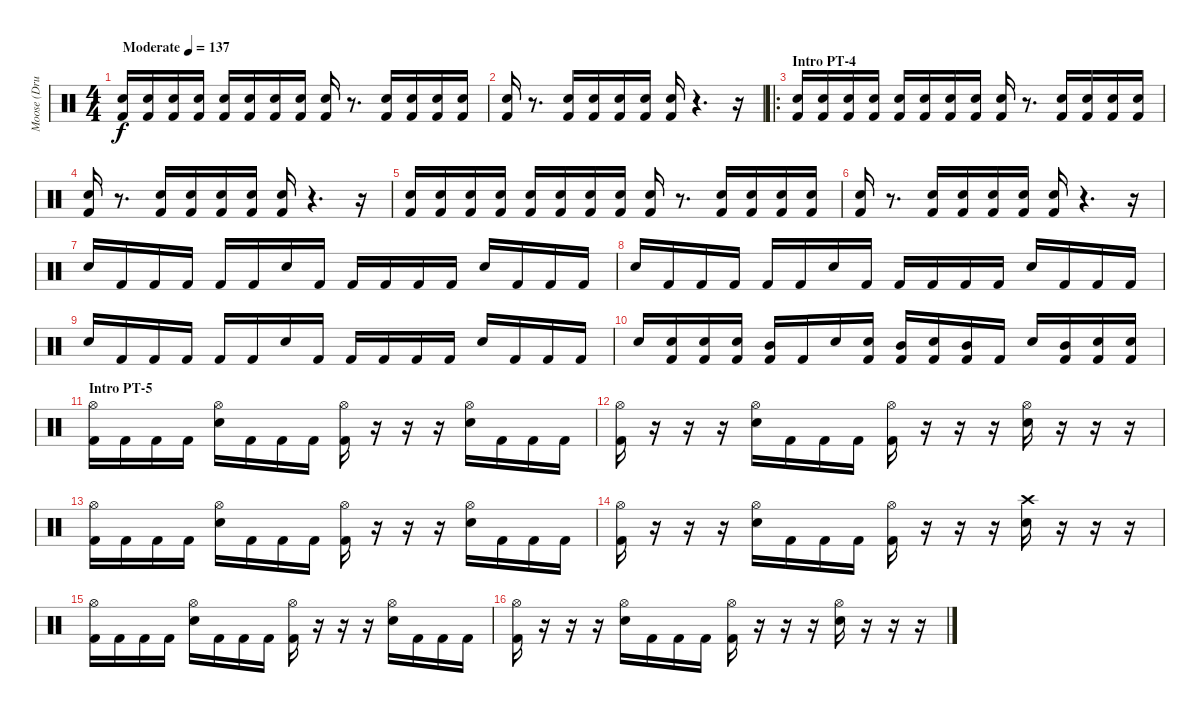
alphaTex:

\track ("Moose (Drums)" "Moose (Dru") {instrument percussion}
\staff {score}
\articulation defaults
\ts (4 4)
\tempo (137 "Moderate")
\clef neutral
\ks c
("Electric Snare (hit)" "Kick (hit) 2").16{dy f} ("Electric Snare (hit)" "Kick (hit) 2").16 ("Electric Snare (hit)" "Kick (hit) 2").16 ("Electric Snare (hit)" "Kick (hit) 2").16 ("Electric Snare (hit)" "Kick (hit) 2").16 ("Electric Snare (hit)" "Kick (hit) 2").16 ("Electric Snare (hit)" "Kick (hit) 2").16 ("Electric Snare (hit)" "Kick (hit) 2").16 ("Electric Snare (hit)" "Kick (hit) 2").16 r.8{d} ("Electric Snare (hit)" "Kick (hit) 2").16 ("Electric Snare (hit)" "Kick (hit) 2").16 ("Electric Snare (hit)" "Kick (hit) 2").16 ("Electric Snare (hit)" "Kick (hit) 2").16 |
("Electric Snare (hit)" "Kick (hit) 2").16 r.8{d} ("Electric Snare (hit)" "Kick (hit) 2").16 ("Electric Snare (hit)" "Kick (hit) 2").16 ("Electric Snare (hit)" "Kick (hit) 2").16 ("Electric Snare (hit)" "Kick (hit) 2").16 ("Electric Snare (hit)" "Kick (hit) 2").16 r.4{d} r.16 |
\ro
\section ("" "Intro PT-4")
("Electric Snare (hit)" "Kick (hit) 2").16 ("Electric Snare (hit)" "Kick (hit) 2").16 ("Electric Snare (hit)" "Kick (hit) 2").16 ("Electric Snare (hit)" "Kick (hit) 2").16 ("Electric Snare (hit)" "Kick (hit) 2").16 ("Electric Snare (hit)" "Kick (hit) 2").16 ("Electric Snare (hit)" "Kick (hit) 2").16 ("Electric Snare (hit)" "Kick (hit) 2").16 ("Electric Snare (hit)" "Kick (hit) 2").16 r.8{d} ("Electric Snare (hit)" "Kick (hit) 2").16 ("Electric Snare (hit)" "Kick (hit) 2").16 ("Electric Snare (hit)" "Kick (hit) 2").16 ("Electric Snare (hit)" "Kick (hit) 2").16 |
("Electric Snare (hit)" "Kick (hit) 2").16 r.8{d} ("Electric Snare (hit)" "Kick (hit) 2").16 ("Electric Snare (hit)" "Kick (hit) 2").16 ("Electric Snare (hit)" "Kick (hit) 2").16 ("Electric Snare (hit)" "Kick (hit) 2").16 ("Electric Snare (hit)" "Kick (hit) 2").16 r.4{d} r.16 |
("Electric Snare (hit)" "Kick (hit) 2").16 ("Electric Snare (hit)" "Kick (hit) 2").16 ("Electric Snare (hit)" "Kick (hit) 2").16 ("Electric Snare (hit)" "Kick (hit) 2").16 ("Electric Snare (hit)" "Kick (hit) 2").16 ("Electric Snare (hit)" "Kick (hit) 2").16 ("Electric Snare (hit)" "Kick (hit) 2").16 ("Electric Snare (hit)" "Kick (hit) 2").16 ("Electric Snare (hit)" "Kick (hit) 2").16 r.8{d} ("Electric Snare (hit)" "Kick (hit) 2").16 ("Electric Snare (hit)" "Kick (hit) 2").16 ("Electric Snare (hit)" "Kick (hit) 2").16 ("Electric Snare (hit)" "Kick (hit) 2").16 |
("Electric Snare (hit)" "Kick (hit) 2").16 r.8{d} ("Electric Snare (hit)" "Kick (hit) 2").16 ("Electric Snare (hit)" "Kick (hit) 2").16 ("Electric Snare (hit)" "Kick (hit) 2").16 ("Electric Snare (hit)" "Kick (hit) 2").16 ("Electric Snare (hit)" "Kick (hit) 2").16 r.4{d} r.16 |
"Electric Snare (hit)".16 "Kick (hit) 2".16 "Kick (hit) 2".16 "Kick (hit) 2".16 "Kick (hit) 2".16 "Kick (hit) 2".16 "Electric Snare (hit)".16 "Kick (hit) 2".16 "Kick (hit) 2".16 "Kick (hit) 2".16 "Kick (hit) 2".16 "Kick (hit) 2".16 "Electric Snare (hit)".16 "Kick (hit) 2".16 "Kick (hit) 2".16 "Kick (hit) 2".16 |
"Electric Snare (hit)".16 "Kick (hit) 2".16 "Kick (hit) 2".16 "Kick (hit) 2".16 "Kick (hit) 2".16 "Kick (hit) 2".16 "Electric Snare (hit)".16 "Kick (hit) 2".16 "Kick (hit) 2".16 "Kick (hit) 2".16 "Kick (hit) 2".16 "Kick (hit) 2".16 "Electric Snare (hit)".16 "Kick (hit) 2".16 "Kick (hit) 2".16 "Kick (hit) 2".16 |
"Electric Snare (hit)".16 "Kick (hit) 2".16 "Kick (hit) 2".16 "Kick (hit) 2".16 "Kick (hit) 2".16 "Kick (hit) 2".16 "Electric Snare (hit)".16 "Kick (hit) 2".16 "Kick (hit) 2".16 "Kick (hit) 2".16 "Kick (hit) 2".16 "Kick (hit) 2".16 "Electric Snare (hit)".16 "Kick (hit) 2".16 "Kick (hit) 2".16 "Kick (hit) 2".16 |
"Electric Snare (hit)".16 ("Electric Snare (hit)" "Kick (hit) 2").16 ("Electric Snare (hit)" "Kick (hit) 2").16 ("Electric Snare (hit)" "Kick (hit) 2").16 ("Mid Tom (hit)" "Kick (hit) 2").16 "Kick (hit) 2".16 "Electric Snare (hit)".16 ("Electric Snare (hit)" "Kick (hit) 2").16 ("Mid Tom (hit)" "Kick (hit) 2").16 ("Electric Snare (hit)" "Kick (hit) 2").16 ("Mid Tom (hit)" "Kick (hit) 2").16 "Kick (hit) 2".16 "Electric Snare (hit)".16 ("Mid Tom (hit)" "Kick (hit) 2").16 ("Electric Snare (hit)" "Kick (hit) 2").16 ("Electric Snare (hit)" "Kick (hit) 2").16 |
\section ("" "Intro PT-5")
("Hi-Hat (open)" "Kick (hit) 2").16 "Kick (hit) 2".16 "Kick (hit) 2".16 "Kick (hit) 2".16 ("Hi-Hat (open)" "Electric Snare (hit)").16 "Kick (hit) 2".16 "Kick (hit) 2".16 "Kick (hit) 2".16 ("Hi-Hat (open)" "Kick (hit) 2").16 r.16 r.16 r.16 ("Hi-Hat (open)" "Electric Snare (hit)").16 "Kick (hit) 2".16 "Kick (hit) 2".16 "Kick (hit) 2".16 |
("Hi-Hat (open)" "Kick (hit) 2").16 r.16 r.16 r.16 ("Hi-Hat (open)" "Electric Snare (hit)").16 "Kick (hit) 2".16 "Kick (hit) 2".16 "Kick (hit) 2".16 ("Hi-Hat (open)" "Kick (hit) 2").16 r.16 r.16 r.16 ("Hi-Hat (open)" "Electric Snare (hit)").16 r.16 r.16 r.16 |
("Hi-Hat (open)" "Kick (hit) 2").16 "Kick (hit) 2".16 "Kick (hit) 2".16 "Kick (hit) 2".16 ("Hi-Hat (open)" "Electric Snare (hit)").16 "Kick (hit) 2".16 "Kick (hit) 2".16 "Kick (hit) 2".16 ("Hi-Hat (open)" "Kick (hit) 2").16 r.16 r.16 r.16 ("Hi-Hat (open)" "Electric Snare (hit)").16 "Kick (hit) 2".16 "Kick (hit) 2".16 "Kick (hit) 2".16 |
("Hi-Hat (open)" "Kick (hit) 2").16 r.16 r.16 r.16 ("Hi-Hat (open)" "Electric Snare (hit)").16 "Kick (hit) 2".16 "Kick (hit) 2".16 "Kick (hit) 2".16 ("Hi-Hat (open)" "Kick (hit) 2").16 r.16 r.16 r.16 ("Crash high (hit)" "Electric Snare (hit)").16 r.16 r.16 r.16 |
("Hi-Hat (open)" "Kick (hit) 2").16 "Kick (hit) 2".16 "Kick (hit) 2".16 "Kick (hit) 2".16 ("Hi-Hat (open)" "Electric Snare (hit)").16 "Kick (hit) 2".16 "Kick (hit) 2".16 "Kick (hit) 2".16 ("Hi-Hat (open)" "Kick (hit) 2").16 r.16 r.16 r.16 ("Hi-Hat (open)" "Electric Snare (hit)").16 "Kick (hit) 2".16 "Kick (hit) 2".16 "Kick (hit) 2".16 |
("Hi-Hat (open)" "Kick (hit) 2").16 r.16 r.16 r.16 ("Hi-Hat (open)" "Electric Snare (hit)").16 "Kick (hit) 2".16 "Kick (hit) 2".16 "Kick (hit) 2".16 ("Hi-Hat (open)" "Kick (hit) 2").16 r.16 r.16 r.16 ("Hi-Hat (open)" "Electric Snare (hit)").16 r.16 r.16 r.16
